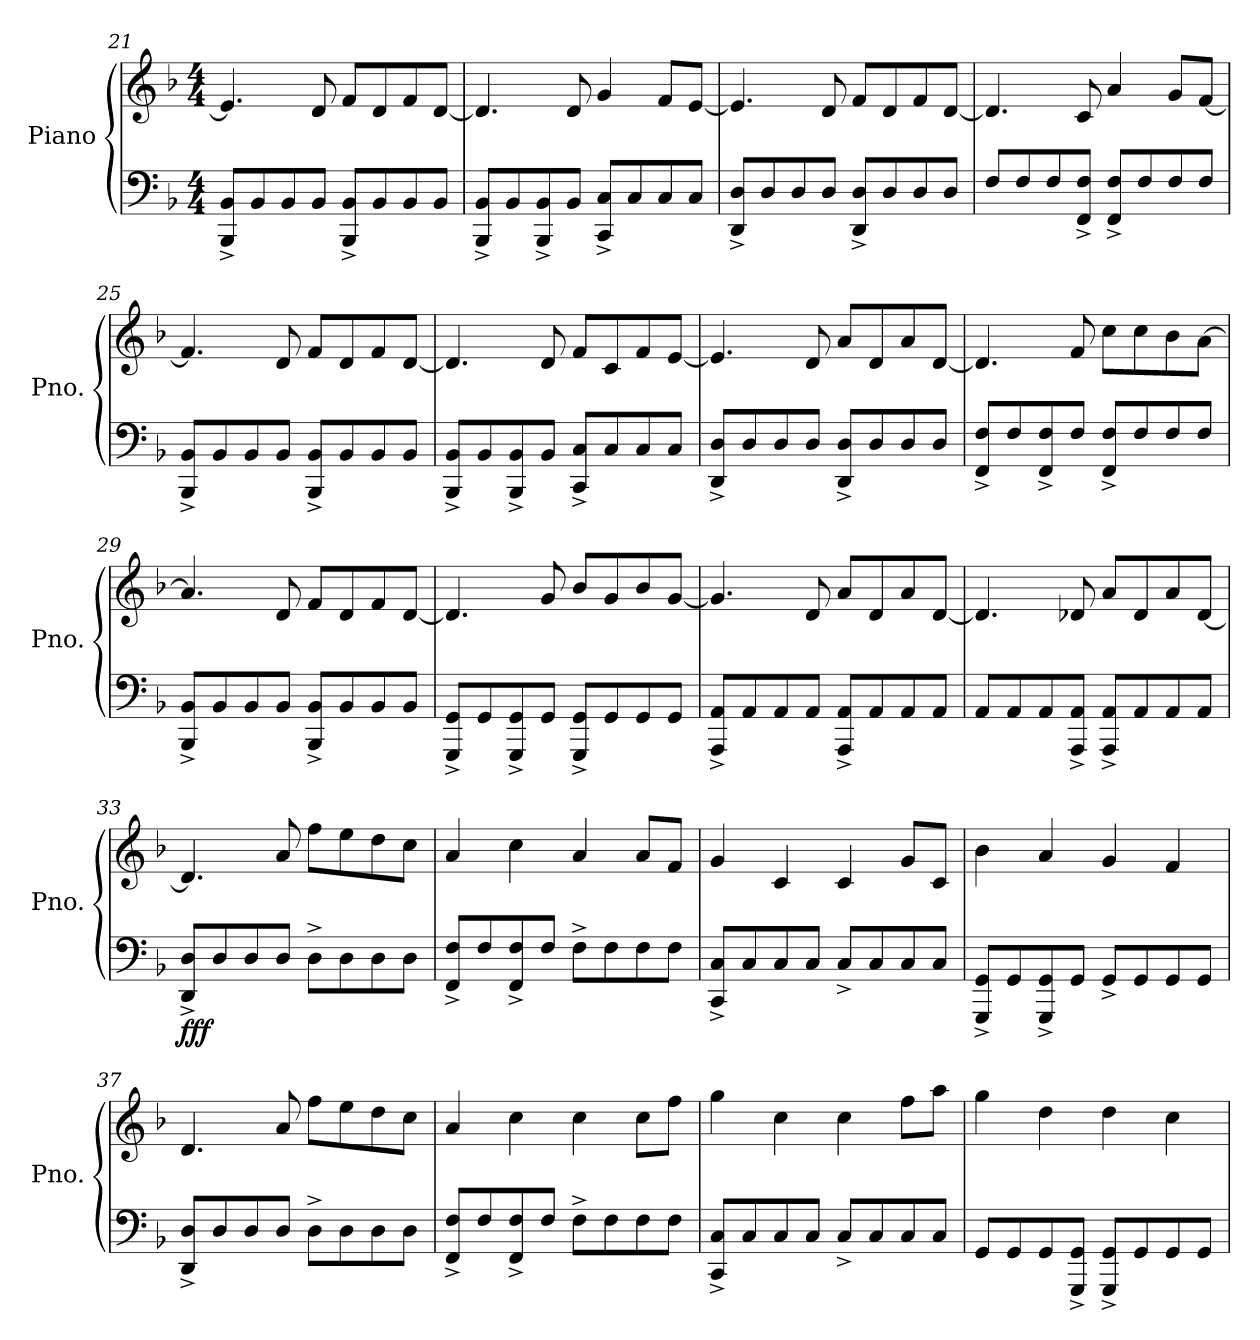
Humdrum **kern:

**kern	**kern	**dynam
*part1	*part1	*part1
*staff2	*staff1	*staff1/2
*I"Piano	*	*
*I'Pno.	*	*
!!LO:LB:g=z
*clefF4	*clefG2	*
*k[b-]	*k[b-]	*
*M4/4	*M4/4	*
=21	=21	=21
8BBB-/^ 8BB-/^L	4.e/]	.
8BB-/	.	.
8BB-/	.	.
8BB-/J	8d/	.
8BBB-/^ 8BB-/^L	8f/L	.
8BB-/	8d/	.
8BB-/	8f/	.
8BB-/J	[8d/J	.
=22	=22	=22
8BBB-/^ 8BB-/^L	4.d/]	.
8BB-/	.	.
8BBB-/^ 8BB-/^	.	.
8BB-/J	8d/	.
8CC/^ 8C/^L	4g/	.
8C/	.	.
8C/	8f/L	.
8C/J	[8e/J	.
=23	=23	=23
8DD/^ 8D/^L	4.e/]	.
8D/	.	.
8D/	.	.
8D/J	8d/	.
8DD/^ 8D/^L	8f/L	.
8D/	8d/	.
8D/	8f/	.
8D/J	[8d/J	.
=24	=24	=24
8F/L	4.d/]	.
8F/	.	.
8F/	.	.
8FF/^ 8F/^J	8c/	.
8FF/^ 8F/^L	4a/	.
8F/	.	.
8F/	8g/L	.
8F/J	[8f/J	.
=25	=25	=25
8BBB-/^ 8BB-/^L	4.f/]	.
8BB-/	.	.
8BB-/	.	.
8BB-/J	8d/	.
8BBB-/^ 8BB-/^L	8f/L	.
8BB-/	8d/	.
8BB-/	8f/	.
8BB-/J	[8d/J	.
!!LO:PB:g=z
=26	=26	=26
8BBB-/^ 8BB-/^L	4.d/]	.
8BB-/	.	.
8BBB-/^ 8BB-/^	.	.
8BB-/J	8d/	.
8CC/^ 8C/^L	8f/L	.
8C/	8c/	.
8C/	8f/	.
8C/J	[8e/J	.
=27	=27	=27
8DD/^ 8D/^L	4.e/]	.
8D/	.	.
8D/	.	.
8D/J	8d/	.
8DD/^ 8D/^L	8a/L	.
8D/	8d/	.
8D/	8a/	.
8D/J	[8d/J	.
=28	=28	=28
8FF/^ 8F/^L	4.d/]	.
8F/	.	.
8FF/^ 8F/^	.	.
8F/J	8f/	.
8FF/^ 8F/^L	8cc\L	.
8F/	8cc\	.
8F/	8b-\	.
8F/J	[8a\J	.
=29	=29	=29
8BBB-/^ 8BB-/^L	4.a/]	.
8BB-/	.	.
8BB-/	.	.
8BB-/J	8d/	.
8BBB-/^ 8BB-/^L	8f/L	.
8BB-/	8d/	.
8BB-/	8f/	.
8BB-/J	[8d/J	.
=30	=30	=30
8GGG/^ 8GG/^L	4.d/]	.
8GG/	.	.
8GGG/^ 8GG/^	.	.
8GG/J	8g/	.
8GGG/^ 8GG/^L	8b-/L	.
8GG/	8g/	.
8GG/	8b-/	.
8GG/J	[8g/J	.
!!LO:LB:g=z
=31	=31	=31
8AAA/^ 8AA/^L	4.g/]	.
8AA/	.	.
8AA/	.	.
8AA/J	8d/	.
8AAA/^ 8AA/^L	8a/L	.
8AA/	8d/	.
8AA/	8a/	.
8AA/J	[8d/J	.
=32	=32	=32
8AA/L	4.d/]	.
8AA/	.	.
8AA/	.	.
8AAA/^ 8AA/^J	8d-X/	.
8AAA/^ 8AA/^L	8a/L	.
8AA/	8d-/	.
8AA/	8a/	.
8AA/J	[8d-/J	.
=33	=33	=33
!	!	!LO:DY:b=2
!	!	!LO:DY:n=1:b
8DD/^ 8D/^L	4.d-/]	f ff
8D/	.	.
8D/	.	.
8D/J	8a/	.
8D^\L	8ff\L	.
8D\	8ee\	.
8D\	8dd\	.
8D\J	8cc\J	.
=34	=34	=34
8FF/^ 8F/^L	4a/	.
8F/	.	.
8FF/^ 8F/^	4cc\	.
8F/J	.	.
8F^\L	4a/	.
8F\	.	.
8F\	8a/L	.
8F\J	8f/J	.
=35	=35	=35
8CC/^ 8C/^L	4g/	.
8C/	.	.
8C/	4c/	.
8C/J	.	.
8C^/L	4c/	.
8C/	.	.
8C/	8g/L	.
8C/J	8c/J	.
!!LO:LB:g=z
=36	=36	=36
8GGG/^ 8GG/^L	4b-\	.
8GG/	.	.
8GGG/^ 8GG/^	4a/	.
8GG/J	.	.
8GG^/L	4g/	.
8GG/	.	.
8GG/	4f/	.
8GG/J	.	.
=37	=37	=37
8DD/^ 8D/^L	4.d/	.
8D/	.	.
8D/	.	.
8D/J	8a/	.
8D^\L	8ff\L	.
8D\	8ee\	.
8D\	8dd\	.
8D\J	8cc\J	.
=38	=38	=38
8FF/^ 8F/^L	4a/	.
8F/	.	.
8FF/^ 8F/^	4cc\	.
8F/J	.	.
8F^\L	4cc\	.
8F\	.	.
8F\	8cc\L	.
8F\J	8ff\J	.
=39	=39	=39
8CC/^ 8C/^L	4gg\	.
8C/	.	.
8C/	4cc\	.
8C/J	.	.
8C^/L	4cc\	.
8C/	.	.
8C/	8ff\L	.
8C/J	8aa\J	.
=40	=40	=40
8GG/L	4gg\	.
8GG/	.	.
8GG/	4dd\	.
8GGG/^ 8GG/^J	.	.
8GGG/^ 8GG/^L	4dd\	.
8GG/	.	.
8GG/	4cc\	.
8GG/J	.	.
=	=	=
*-	*-	*-
